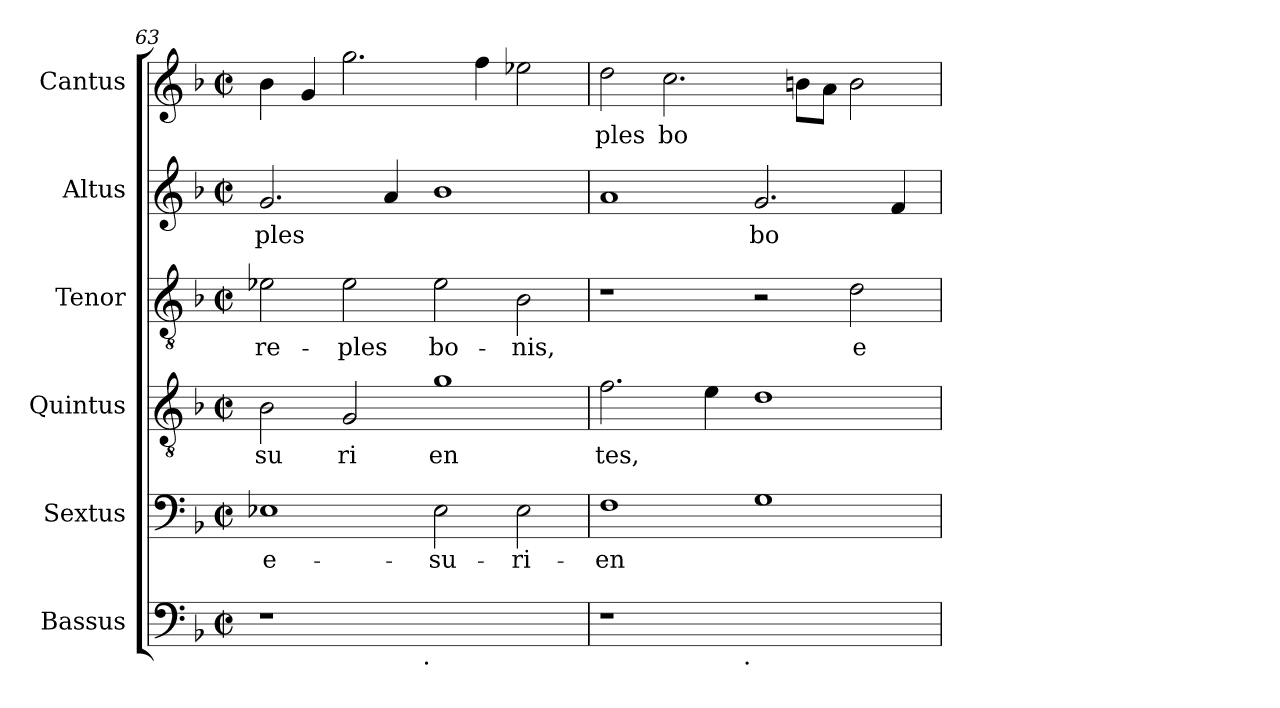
**kern	**kern	**text	**kern	**text	**kern	**text	**kern	**text	**kern	**text
*part6	*part5	*part5	*part4	*part4	*part3	*part3	*part2	*part2	*part1	*part1
*staff6	*staff5	*staff5	*staff4	*staff4	*staff3	*staff3	*staff2	*staff2	*staff1	*staff1
*I"Bassus	*I"Sextus	*	*I"Quintus	*	*I"Tenor	*	*I"Altus	*	*I"Cantus	*
*clefF4	*clefF4	*	*clefGv2	*	*clefGv2	*	*clefG2	*	*clefG2	*
*k[b-]	*k[b-]	*	*k[b-]	*	*k[b-]	*	*k[b-]	*	*k[b-]	*
*F:	*F:	*	*F:	*	*F:	*	*F:	*	*F:	*
*M2/2	*M2/2	*	*M2/2	*	*M2/2	*	*M2/2	*	*M2/2	*
*met(c|)	*met(c|)	*	*met(c|)	*	*met(c|)	*	*met(c|)	*	*met(c|)	*
=63	=63	=63	=63	=63	=63	=63	=63	=63	=63	=63
!	!	!LO:LY:b:cj	!	!LO:LY:b:cj	!	!LO:LY:b:cj	!	!LO:LY:b:cj	!	!LO:LY:b:cj
*^	*	*	*	*	*	*	*	*	*	*
1r	2ryy	1E-X	e-	2B-\	su	2e-X\	re-	2.g/	ples	4b-\	--
!	!	!	!	!	!	!	!	!	!	!	!LO:LY:b:cj
.	.	.	.	.	.	.	.	.	.	4g/	--
!	!	!	!	!	!LO:LY:b:cj	!	!LO:LY:b:cj	!	!	!	!LO:LY:b:cj
.	4...ryy	.	.	2G/	ri	2e-\	-ples	.	.	2.gg\	--
!	!	!	!	!	!	!	!	!	!LO:LY:b:cj	!	!
.	.	.	.	.	.	.	.	4a/	.	.	.
!	!LO:TX:b:t=.	!	!	!	!	!	!	!	!	!	!
.	1ryy	.	.	.	.	.	.	.	.	.	.
!	!	!	!LO:LY:b:cj	!	!LO:LY:b:cj	!	!LO:LY:b:cj	!	!LO:LY:b:cj	!	!
1ryy	.	2E-\	-su-	1g	en	2e-\	bo-	1b-	.	.	.
!	!	!	!	!	!	!	!	!	!	!	!LO:LY:b:cj
.	.	.	.	.	.	.	.	.	.	4ff\	--
!	!	!	!LO:LY:b:cj	!	!	!	!LO:LY:b:cj	!	!	!	!LO:LY:b:cj
.	.	2E-\	-ri-	.	.	2B-\	-nis,	.	.	2ee-X\	--
.	32ryy	.	.	.	.	.	.	.	.	.	.
=64	=64	=64	=64	=64	=64	=64	=64	=64	=64	=64	=64
!	!	!	!LO:LY:b:cj	!	!LO:LY:b:cj	!	!	!	!LO:LY:b:cj	!	!LO:LY:b:cj
1r	2ryy	1F	-en-	2.f\	tes,	1r	.	1a	.	2dd\	-ples
!	!	!	!	!	!	!	!	!	!	!	!LO:LY:b:cj
.	4...ryy	.	.	.	.	.	.	.	.	2.cc\	bo-
!	!	!	!	!	!LO:LY:b:cj	!	!	!	!	!	!
.	.	.	.	4e\	.	.	.	.	.	.	.
!	!LO:TX:b:t=.	!	!	!	!	!	!	!	!	!	!
.	1ryy	.	.	.	.	.	.	.	.	.	.
!	!	!	!LO:LY:b:cj	!	!LO:LY:b:cj	!	!	!	!LO:LY:b:cj	!	!
1ryy	.	1G	--	1d	.	2r	.	2.g/	bo	.	.
!	!	!	!	!	!	!	!	!	!	!	!LO:LY:b:cj
.	.	.	.	.	.	.	.	.	.	8b\L	--
!	!	!	!	!	!	!	!	!	!	!	!LO:LY:b:cj
.	.	.	.	.	.	.	.	.	.	8a\J	--
!	!	!	!	!	!	!	!LO:LY:b:cj	!	!	!	!LO:LY:b:cj
.	.	.	.	.	.	2d\	e-	.	.	2b\	--
!	!	!	!	!	!	!	!	!	!LO:LY:b:cj	!	!
.	.	.	.	.	.	.	.	4f/	.	.	.
.	32ryy	.	.	.	.	.	.	.	.	.	.
*v	*v	*	*	*	*	*	*	*	*	*	*
=	=	=	=	=	=	=	=	=	=	=
*-	*-	*-	*-	*-	*-	*-	*-	*-	*-	*-
